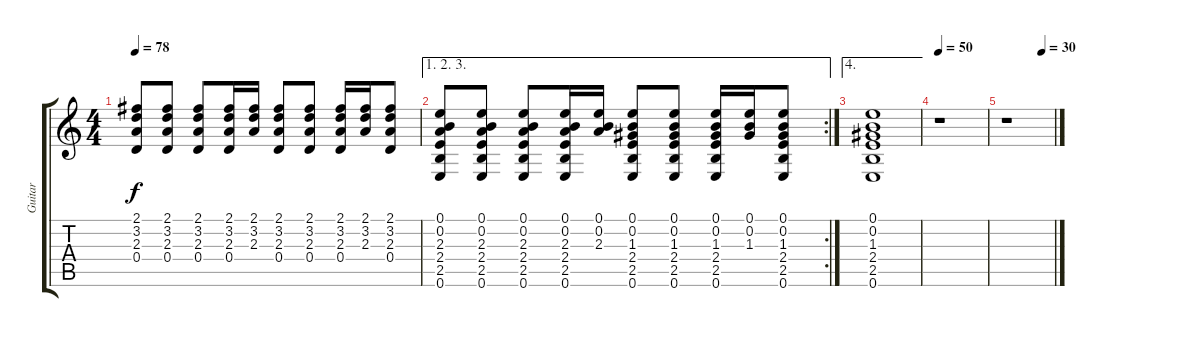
\track ("Guitar" "Guitar") {instrument acousticguitarsteel}
\staff {score tabs}
\tuning (E4 B3 G3 D3 A2 E2) {hide}
\ts (4 4)
\tempo 78
\clef g2
\ks c
(2.1 3.2 2.3 0.4).8{dy f} (2.1 3.2 2.3 0.4).8 (2.1 3.2 2.3 0.4).8 (2.1 3.2 2.3 0.4).16 (2.1 3.2 2.3).16 (2.1 3.2 2.3 0.4).8 (2.1 3.2 2.3 0.4).8 (2.1 3.2 2.3 0.4).16 (2.1 3.2 2.3).16 (2.1 3.2 2.3 0.4).8 |
\ae (1 2 3)
\rc 2
(0.1 0.2 2.3 2.4 2.5 0.6).8 (0.1 0.2 2.3 2.4 2.5 0.6).8 (0.1 0.2 2.3 2.4 2.5 0.6).8 (0.1 0.2 2.3 2.4 2.5 0.6).16 (0.1 0.2 2.3).16 (0.1 0.2 1.3 2.4 2.5 0.6).8 (0.1 0.2 1.3 2.4 2.5 0.6).8 (0.1 0.2 1.3 2.4 2.5 0.6).16 (0.1 0.2 1.3).16 (0.1 0.2 1.3 2.4 2.5 0.6).8 |
\ae 4
(0.1 0.2 1.3 2.4 2.5 0.6).1{volume 0} |
\tempo 50
r.1 |
\tempo (30 0.75)
r.1
